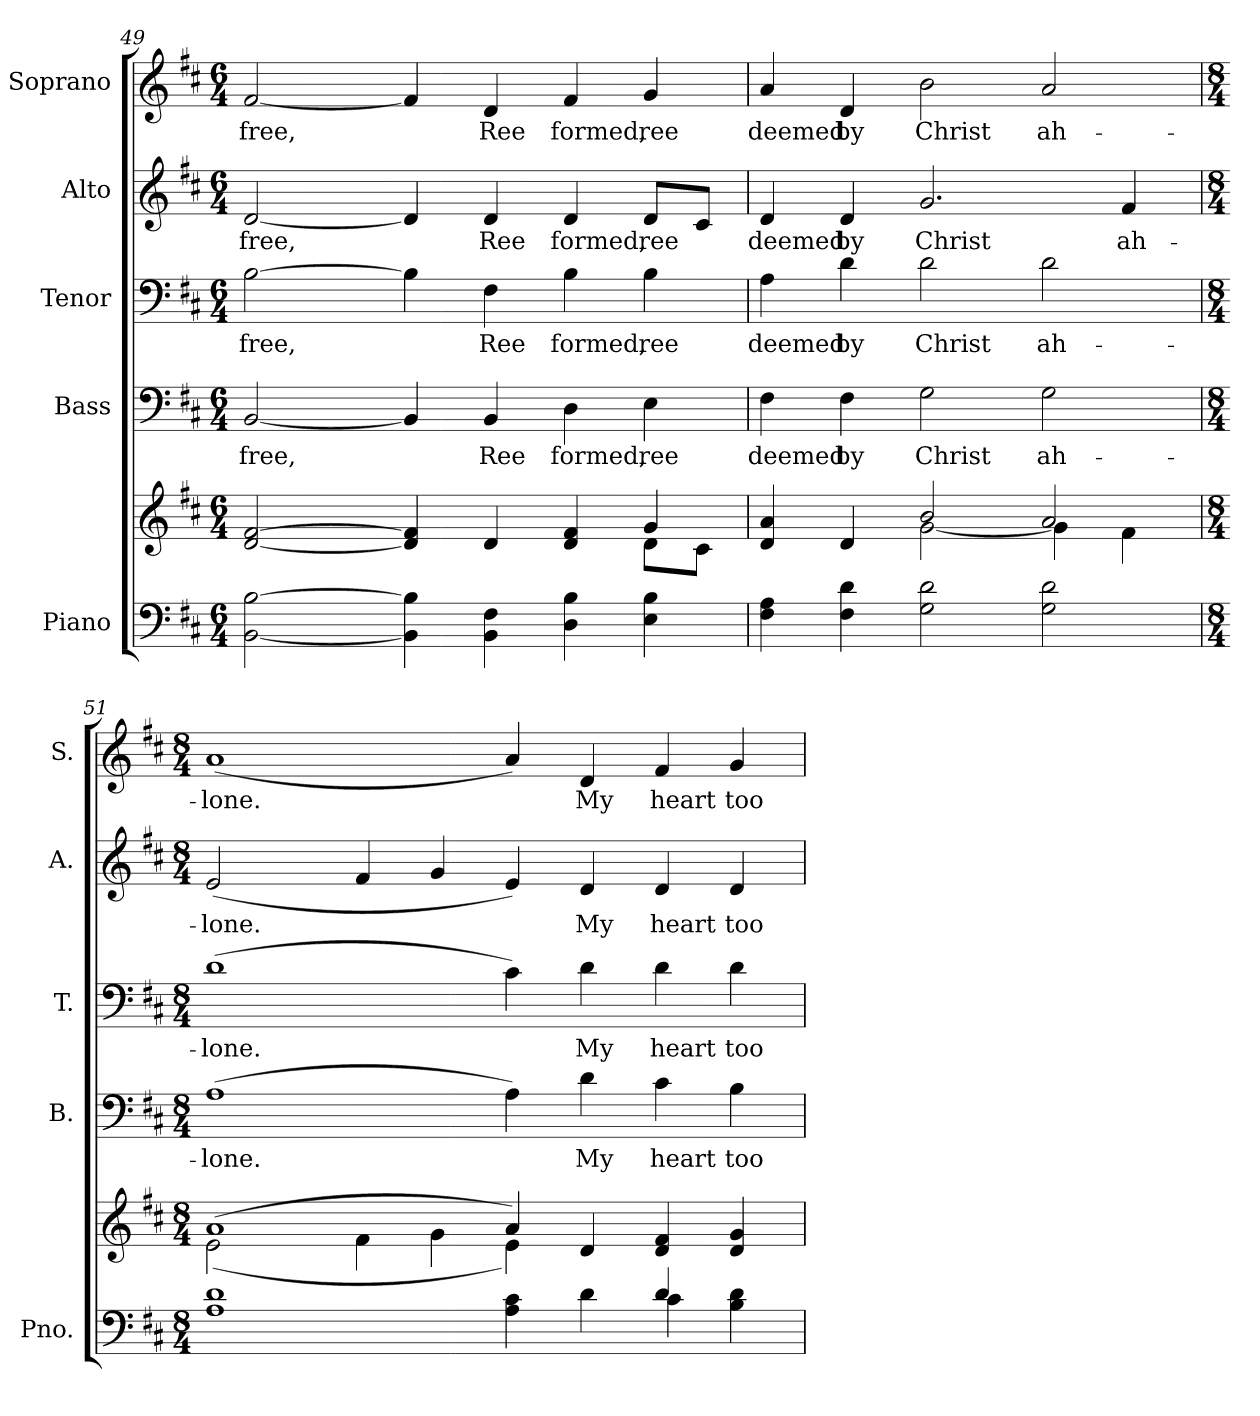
**kern	**kern	**kern	**text	**kern	**text	**kern	**text	**kern	**text
*part5	*part5	*part4	*part4	*part3	*part3	*part2	*part2	*part1	*part1
*staff6	*staff5	*staff4	*staff4	*staff3	*staff3	*staff2	*staff2	*staff1	*staff1
*I"Piano	*	*I"Bass	*	*I"Tenor	*	*I"Alto	*	*I"Soprano	*
*I'Pno.	*	*I'B.	*	*I'T.	*	*I'A.	*	*I'S.	*
!!LO:PB:g=z
*clefF4	*clefG2	*clefF4	*	*clefF4	*	*clefG2	*	*clefG2	*
*k[f#c#]	*k[f#c#]	*k[f#c#]	*	*k[f#c#]	*	*k[f#c#]	*	*k[f#c#]	*
*D:	*D:	*D:	*	*D:	*	*D:	*	*D:	*
*M6/4	*M6/4	*M6/4	*	*M6/4	*	*M6/4	*	*M6/4	*
=49	=49	=49	=49	=49	=49	=49	=49	=49	=49
*	*^	*	*	*	*	*	*	*	*
!	!	!	!	!LO:LY:b:color=#000000	!	!	!	!	!	!
!	!	!	!	!	!	!LO:LY:b:color=#000000	!	!	!	!
!	!	!	!	!	!	!	!	!LO:LY:b:color=#000000	!	!
!	!	!	!	!	!	!	!	!	!	!LO:LY:b:color=#000000
[<2BBi\ [>2Bi	[<2di/ [>2f#i	4ryy	[<2BBi/	free,	[>2Bi\	free,	[<2di/	free,	[<2f#i/	free,
.	.	4ryy	.	.	.	.	.	.	.	.
4BBi\] 4Bi]	4di/] 4f#i]	2ryy	4BBi/]	.	4Bi\]	.	4di/]	.	4f#i/]	.
!	!	!	!	!LO:LY:b:color=#000000	!	!	!	!	!	!
!	!	!	!	!	!	!LO:LY:b:color=#000000	!	!	!	!
!	!	!	!	!	!	!	!	!LO:LY:b:color=#000000	!	!
!	!	!	!	!	!	!	!	!	!	!LO:LY:b:color=#000000
4BBi\ 4F#i	4di/	.	4BBi/	Ree	4F#i\	Ree	4di/	Ree	4di/	Ree
!	!	!	!	!LO:LY:b:color=#000000	!	!	!	!	!	!
!	!	!	!	!	!	!LO:LY:b:color=#000000	!	!	!	!
!	!	!	!	!	!	!	!	!LO:LY:b:color=#000000	!	!
!	!	!	!	!	!	!	!	!	!	!LO:LY:b:color=#000000
4Di\ 4Bi	4di/ 4f#i	4ryy	4Di\	formed,	4Bi\	formed,	4di/	formed,	4f#i/	formed,
!	!	!	!	!LO:LY:b:color=#000000	!	!	!	!	!	!
!	!	!	!	!	!	!LO:LY:b:color=#000000	!	!	!	!
!	!	!	!	!	!	!	!	!LO:LY:b:color=#000000	!	!
!	!	!	!	!	!	!	!	!	!	!LO:LY:b:color=#000000
4Ei\ 4Bi	4gi/	8di\L	4Ei\	ree	4Bi\	ree	8di/L	ree	4gi/	ree
.	.	8c#i\J	.	.	.	.	8c#i/J	.	.	.
=50	=50	=50	=50	=50	=50	=50	=50	=50	=50	=50
!	!	!	!	!LO:LY:b:color=#000000	!	!	!	!	!	!
!	!	!	!	!	!	!LO:LY:b:color=#000000	!	!	!	!
!	!	!	!	!	!	!	!	!LO:LY:b:color=#000000	!	!
!	!	!	!	!	!	!	!	!	!	!LO:LY:b:color=#000000
4F#i\ 4Ai	4di/ 4ai	4ryy	4F#i\	deemed	4Ai\	deemed	4di/	deemed	4ai/	deemed
!	!	!	!	!LO:LY:b:color=#000000	!	!	!	!	!	!
!	!	!	!	!	!	!LO:LY:b:color=#000000	!	!	!	!
!	!	!	!	!	!	!	!	!LO:LY:b:color=#000000	!	!
!	!	!	!	!	!	!	!	!	!	!LO:LY:b:color=#000000
4F#i\ 4di	4di/	4ryy	4F#i\	by	4di\	by	4di/	by	4di/	by
!	!	!	!	!LO:LY:b:color=#000000	!	!	!	!	!	!
!	!	!	!	!	!	!LO:LY:b:color=#000000	!	!	!	!
!	!	!	!	!	!	!	!	!LO:LY:b:color=#000000	!	!
!	!	!	!	!	!	!	!	!	!	!LO:LY:b:color=#000000
2Gi\ 2di	2bi/	[<2gi\	2Gi\	Christ	2di\	Christ	2.gi/	Christ	2bi\	Christ
!	!	!	!	!LO:LY:b:color=#000000	!	!	!	!	!	!
!	!	!	!	!	!	!LO:LY:b:color=#000000	!	!	!	!
!	!	!	!	!	!	!	!	!	!	!LO:LY:b:color=#000000
2Gi\ 2di	2ai/	4gi\]	2Gi\	ah-	2di\	ah-	.	.	2ai/	ah-
!	!	!	!	!	!	!	!	!LO:LY:b:color=#000000	!	!
.	.	4f#i\	.	.	.	.	4f#i/	ah-	.	.
!!LO:PB:g=z
=51	=51	=51	=51	=51	=51	=51	=51	=51	=51	=51
*M8/4	*M8/4	*	*M8/4	*	*M8/4	*	*M8/4	*	*M8/4	*
*^	*	*	*	*	*	*	*	*	*	*
!	!	!	!	!	!LO:LY:b:color=#000000	!	!	!	!	!	!
!	!	!	!	!	!	!	!LO:LY:b:color=#000000	!	!	!	!
!	!	!	!	!	!	!	!	!	!LO:LY:b:color=#000000	!	!
!	!	!	!	!	!	!	!	!	!	!	!LO:LY:b:color=#000000
1Ai 1di	4ryy	(1ai	(2ei\	(1Ai	-lone.	(1di	-lone.	(2ei/	-lone.	(1ai	-lone.
.	4ryy	.	.	.	.	.	.	.	.	.	.
.	2ryy	.	4f#i\	.	.	.	.	4f#i/	.	.	.
.	.	.	4gi\	.	.	.	.	4gi/	.	.	.
4Ai\ 4c#i	4ryy	4ai/)	4ei\)	4Ai\)	.	4c#i\)	.	4ei/)	.	4ai/)	.
!	!	!	!	!	!LO:LY:b:color=#000000	!	!	!	!	!	!
!	!	!	!	!	!	!	!LO:LY:b:color=#000000	!	!	!	!
!	!	!	!	!	!	!	!	!	!LO:LY:b:color=#000000	!	!
!	!	!	!	!	!	!	!	!	!	!	!LO:LY:b:color=#000000
4di\	4ryy	4di/	4ryy	4di\	My	4di\	My	4di/	My	4di/	My
!	!	!	!	!	!LO:LY:b:color=#000000	!	!	!	!	!	!
!	!	!	!	!	!	!	!LO:LY:b:color=#000000	!	!	!	!
!	!	!	!	!	!	!	!	!	!LO:LY:b:color=#000000	!	!
!	!	!	!	!	!	!	!	!	!	!	!LO:LY:b:color=#000000
4di/	4c#i\	4di/ 4f#i	4ryy	4c#i\	heart	4di\	heart	4di/	heart	4f#i/	heart
!	!	!	!	!	!LO:LY:b:color=#000000	!	!	!	!	!	!
!	!	!	!	!	!	!	!LO:LY:b:color=#000000	!	!	!	!
!	!	!	!	!	!	!	!	!	!LO:LY:b:color=#000000	!	!
!	!	!	!	!	!	!	!	!	!	!	!LO:LY:b:color=#000000
4Bi\ 4di	4ryy	4di/ 4gi	4ryy	4Bi\	too	4di\	too	4di/	too	4gi/	too
*v	*v	*	*	*	*	*	*	*	*	*	*
*	*v	*v	*	*	*	*	*	*	*	*
=	=	=	=	=	=	=	=	=	=
*-	*-	*-	*-	*-	*-	*-	*-	*-	*-
